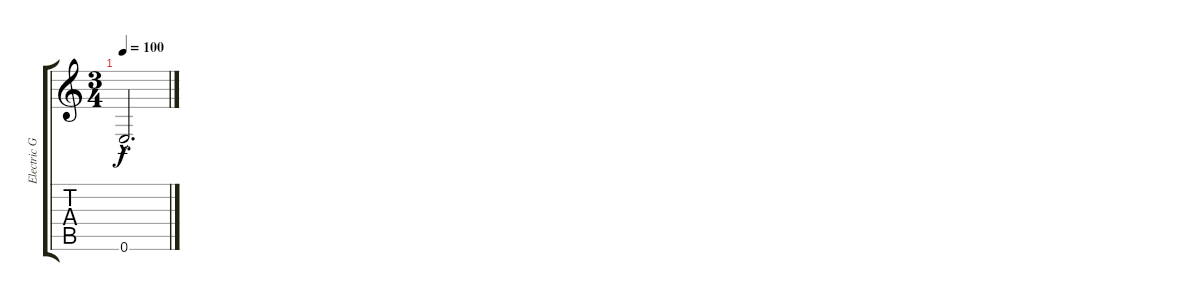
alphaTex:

\track ("Electric Guitar (Martin Barre)" "Electric G") {instrument electricguitarjazz}
\staff {score tabs}
\tuning (E4 B3 G3 D3 A2 E2) {hide}
\ts (3 4)
\tempo 100
\clef g2
\ks c
0.6{hac}.2{d dy f}
